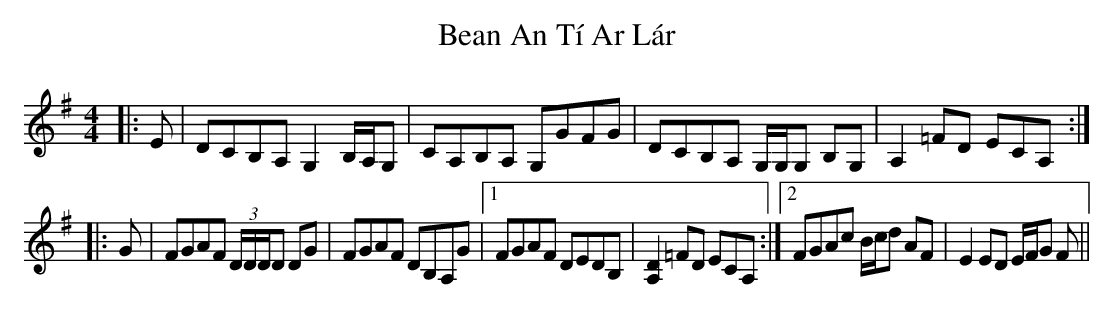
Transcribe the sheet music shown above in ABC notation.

X:1
T: Bean An Tí Ar Lár
M: 4/4
L: 1/8
K: Gmaj
|:E|DCB,A, G,2 B,/A,/G,|CA,B,A, G,GFG|DCB,A, G,/G,/G, B,G,|A,2 =FD ECA,:|
|:G|FGAF (3D/D/D/D DG|FGAF DB,A,G|1 FGAF DEDB,|[D2A,2]=FD ECA,:|2 FGAc B/c/d AF|E2 ED E/F/G F||
